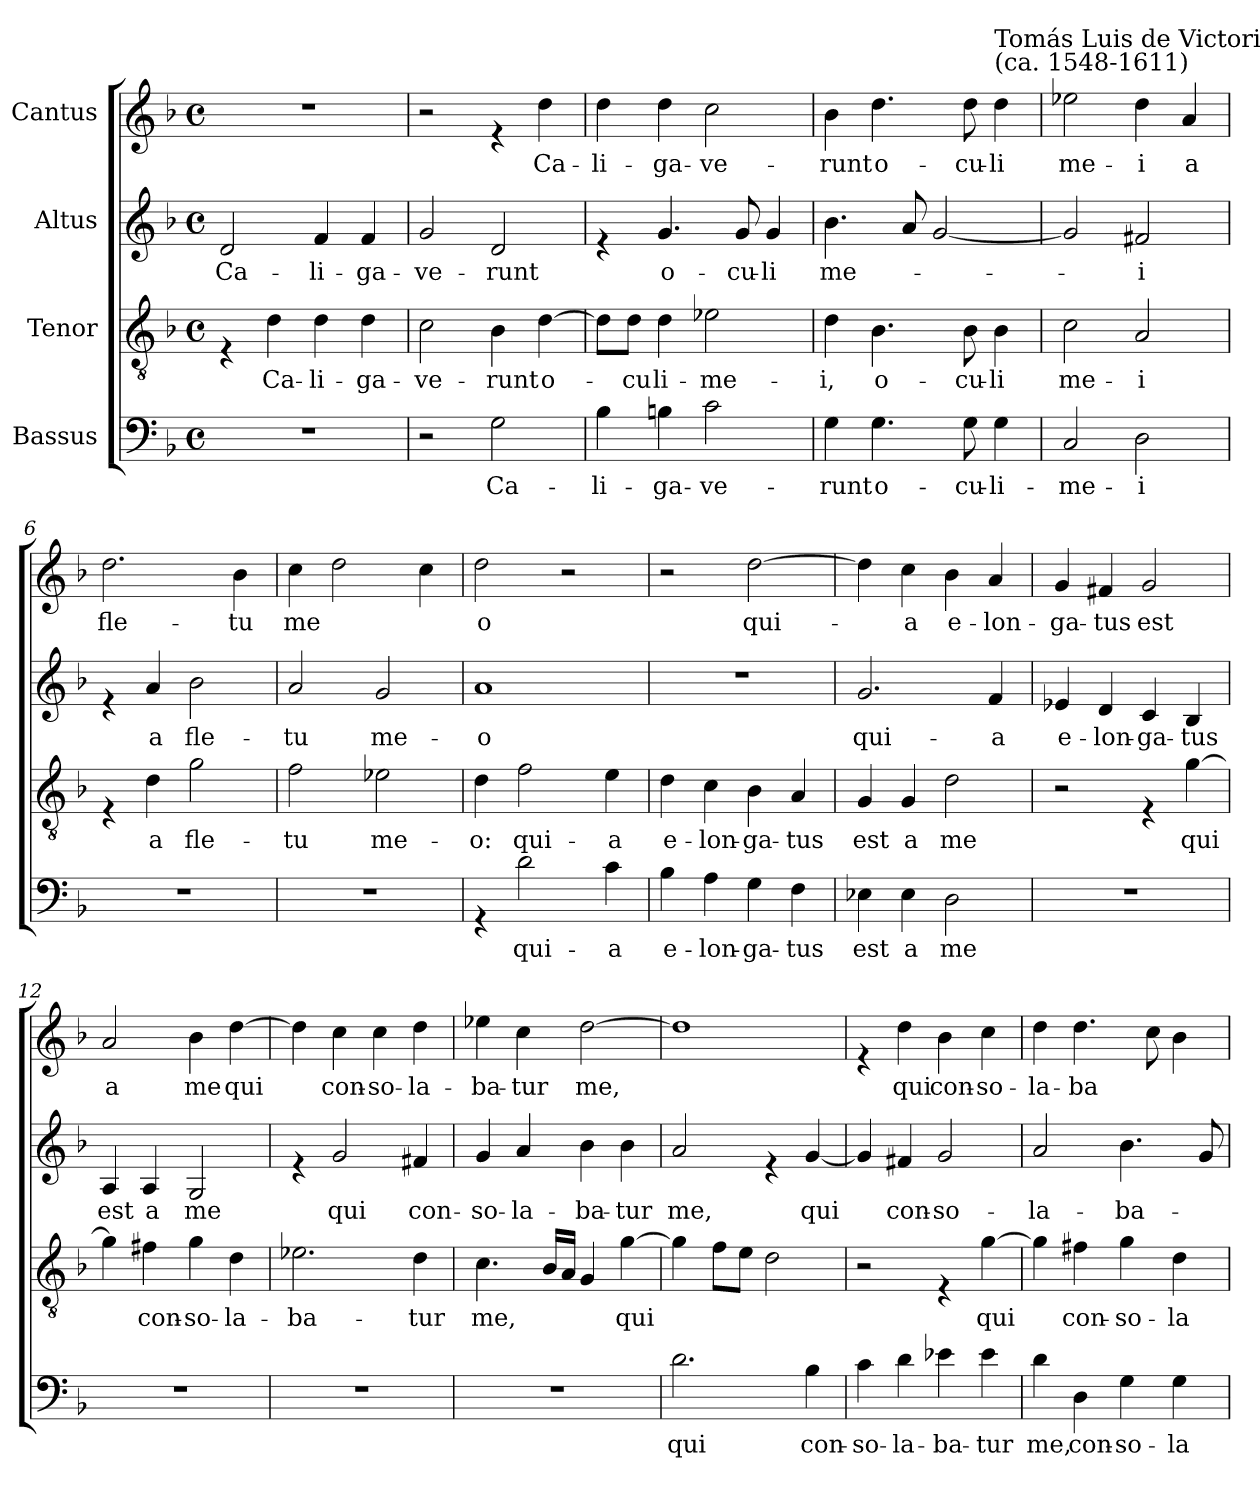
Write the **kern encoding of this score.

**kern	**text	**kern	**text	**kern	**text	**kern	**text
*part4	*part4	*part3	*part3	*part2	*part2	*part1	*part1
*staff4	*staff4	*staff3	*staff3	*staff2	*staff2	*staff1	*staff1
*I"Bassus	*	*I"Tenor	*	*I"Altus	*	*I"Cantus	*
*clefF4	*	*clefGv2	*	*clefG2	*	*clefG2	*
*k[b-]	*	*k[b-]	*	*k[b-]	*	*k[b-]	*
*F:	*	*F:	*	*F:	*	*F:	*
*M4/4	*	*M4/4	*	*M4/4	*	*M4/4	*
*met(c)	*	*met(c)	*	*met(c)	*	*met(c)	*
=1	=1	=1	=1	=1	=1	=1	=1
!	!	!	!	!	!LO:LY:b	!	!
1r	.	4rE	.	2d/	Ca-	1r	.
!	!	!	!LO:LY:b	!	!	!	!
.	.	4d\	Ca-	.	.	.	.
!	!	!	!LO:LY:b	!	!LO:LY:b	!	!
.	.	4d\	-li-	4f/	-li-	.	.
!	!	!	!LO:LY:b	!	!LO:LY:b	!	!
.	.	4d\	-ga-	4f/	-ga-	.	.
=2	=2	=2	=2	=2	=2	=2	=2
!	!	!	!LO:LY:b	!	!LO:LY:b	!	!
2r	.	2c\	-ve-	2g/	-ve-	2r	.
!	!LO:LY:b	!	!LO:LY:b	!	!LO:LY:b	!	!
2G\	Ca-	4B-\	-runt	2d/	-runt	4re	.
!	!	!	!LO:LY:b	!	!	!	!LO:LY:b
.	.	[>4d\	o-	.	.	4dd\	Ca-
=3	=3	=3	=3	=3	=3	=3	=3
!	!LO:LY:b	!	!	!	!	!	!LO:LY:b
4B-\	-li-	8d\L]	.	4re	.	4dd\	-li-
!	!	!	!LO:LY:b	!	!	!	!
.	.	8d\J	-cu	.	.	.	.
!	!LO:LY:b	!	!LO:LY:b	!	!LO:LY:b	!	!LO:LY:b
4Bn\	-ga-	4d\	li-	4.g/	o-	4dd\	-ga-
!	!LO:LY:b	!	!LO:LY:b	!	!	!	!LO:LY:b
2c\	-ve-	2e-X\	-me-	.	.	2cc\	-ve-
!	!	!	!	!	!LO:LY:b	!	!
.	.	.	.	8g/	-cu-	.	.
!	!	!	!	!	!LO:LY:b	!	!
.	.	.	.	4g/	-li	.	.
=4	=4	=4	=4	=4	=4	=4	=4
!	!LO:LY:b	!	!LO:LY:b	!	!LO:LY:b	!	!LO:LY:b
4G\	-runt	4d\	-i,	4.b-\	me-	4b-\	-runt
!	!LO:LY:b	!	!LO:LY:b	!	!	!	!LO:LY:b
4.G\	o-	4.B-\	o-	.	.	4.dd\	o-
.	.	.	.	8a/	.	.	.
.	.	.	.	[<2g/	.	.	.
!	!LO:LY:b	!	!LO:LY:b	!	!	!	!LO:LY:b
8G\	-cu-	8B-\	-cu-	.	.	8dd\	-cu-
!	!	!	!	!	!	!LO:TX:a:t=Tomás Luis de Victoria\n(ca. 1548-1611)	!
!	!LO:LY:b	!	!LO:LY:b	!	!	!	!LO:LY:b
4G\	-li-	4B-\	-li	.	.	4dd\	-li
=5	=5	=5	=5	=5	=5	=5	=5
!	!LO:LY:b	!	!LO:LY:b	!	!	!	!LO:LY:b
2C/	-me-	2c\	me-	2g/]	.	2ee-X\	me-
!	!LO:LY:b	!	!LO:LY:b	!	!LO:LY:b	!	!LO:LY:b
2D\	-i	2A/	-i	2f#X/	-i	4dd\	-i
!	!	!	!	!	!	!	!LO:LY:b
.	.	.	.	.	.	4a/	a
!!LO:LB:g=z
=6	=6	=6	=6	=6	=6	=6	=6
!	!	!	!	!	!	!	!LO:LY:b
1r	.	4rE	.	4re	.	2.dd\	fle-
!	!	!	!LO:LY:b	!	!LO:LY:b	!	!
.	.	4d\	a	4a/	a	.	.
!	!	!	!LO:LY:b	!	!LO:LY:b	!	!
.	.	2g\	fle-	2b-\	fle-	.	.
!	!	!	!	!	!	!	!LO:LY:b
.	.	.	.	.	.	4b-\	-tu
=7	=7	=7	=7	=7	=7	=7	=7
!	!	!	!LO:LY:b	!	!LO:LY:b	!	!LO:LY:b
1r	.	2f\	-tu	2a/	-tu	4cc\	me
.	.	.	.	.	.	2dd\	.
!	!	!	!LO:LY:b	!	!LO:LY:b	!	!
.	.	2e-X\	me-	2g/	me-	.	.
.	.	.	.	.	.	4cc\	.
=8	=8	=8	=8	=8	=8	=8	=8
!	!	!	!LO:LY:b	!	!LO:LY:b	!	!LO:LY:b
4rGG	.	4d\	-o:	1a	-o	2dd\	o
!	!LO:LY:b	!	!LO:LY:b	!	!	!	!
2d\	qui-	2f\	qui-	.	.	.	.
.	.	.	.	.	.	2r	.
!	!LO:LY:b	!	!LO:LY:b	!	!	!	!
4c\	-a	4e\	-a	.	.	.	.
=9	=9	=9	=9	=9	=9	=9	=9
!	!LO:LY:b	!	!LO:LY:b	!	!	!	!
4B-\	e-	4d\	e-	1r	.	2r	.
!	!LO:LY:b	!	!LO:LY:b	!	!	!	!
4A\	-lon-	4c\	-lon-	.	.	.	.
!	!LO:LY:b	!	!LO:LY:b	!	!	!	!LO:LY:b
4G\	-ga-	4B-\	-ga-	.	.	[>2dd\	qui-
!	!LO:LY:b	!	!LO:LY:b	!	!	!	!
4F\	-tus	4A/	-tus	.	.	.	.
=10	=10	=10	=10	=10	=10	=10	=10
!	!LO:LY:b	!	!LO:LY:b	!	!LO:LY:b	!	!
4E-X\	est	4G/	est	2.g/	qui-	4dd\]	.
!	!LO:LY:b	!	!LO:LY:b	!	!	!	!LO:LY:b
4E-\	a	4G/	a	.	.	4cc\	-a
!	!LO:LY:b	!	!LO:LY:b	!	!	!	!LO:LY:b
2D\	me	2d\	me	.	.	4b-\	e-
!	!	!	!	!	!LO:LY:b	!	!LO:LY:b
.	.	.	.	4f/	-a	4a/	-lon-
=11	=11	=11	=11	=11	=11	=11	=11
!	!	!	!	!	!LO:LY:b	!	!LO:LY:b
1r	.	2r	.	4e-X/	e-	4g/	-ga-
!	!	!	!	!	!LO:LY:b	!	!LO:LY:b
.	.	.	.	4d/	-lon-	4f#X/	-tus
!	!	!	!	!	!LO:LY:b	!	!LO:LY:b
.	.	4rE	.	4c/	-ga-	2g/	est
!	!	!	!LO:LY:b	!	!LO:LY:b	!	!
.	.	[>4g\	qui	4B-/	-tus	.	.
!!LO:LB:g=z
=12	=12	=12	=12	=12	=12	=12	=12
!	!	!	!	!	!LO:LY:b	!	!LO:LY:b
1r	.	4g\]	.	4A/	est	2a/	a
!	!	!	!LO:LY:b	!	!LO:LY:b	!	!
.	.	4f#X\	con-	4A/	a	.	.
!	!	!	!LO:LY:b	!	!LO:LY:b	!	!LO:LY:b
.	.	4g\	-so-	2G/	me	4b-\	me
!	!	!	!LO:LY:b	!	!	!	!LO:LY:b
.	.	4d\	-la-	.	.	[>4dd\	qui
=13	=13	=13	=13	=13	=13	=13	=13
!	!	!	!LO:LY:b	!	!	!	!
1r	.	2.e-X\	-ba-	4re	.	4dd\]	.
!	!	!	!	!	!LO:LY:b	!	!LO:LY:b
.	.	.	.	2g/	qui	4cc\	con-
!	!	!	!	!	!	!	!LO:LY:b
.	.	.	.	.	.	4cc\	-so-
!	!	!	!LO:LY:b	!	!LO:LY:b	!	!LO:LY:b
.	.	4d\	-tur	4f#X/	con-	4dd\	-la-
=14	=14	=14	=14	=14	=14	=14	=14
!	!	!	!LO:LY:b	!	!LO:LY:b	!	!LO:LY:b
1r	.	4.c\	me,	4g/	-so-	4ee-X\	-ba-
!	!	!	!	!	!LO:LY:b	!	!LO:LY:b
.	.	.	.	4a/	-la-	4cc\	-tur
.	.	16B-/LL	.	.	.	.	.
.	.	16A/JJ	.	.	.	.	.
!	!	!	!	!	!LO:LY:b	!	!LO:LY:b
.	.	4G/	.	4b-\	-ba-	[>2dd\	me,
!	!	!	!LO:LY:b	!	!LO:LY:b	!	!
.	.	[>4g\	qui	4b-\	-tur	.	.
=15	=15	=15	=15	=15	=15	=15	=15
!	!LO:LY:b	!	!	!	!LO:LY:b	!	!
2.d\	qui	4g\]	.	2a/	me,	1dd]	.
.	.	8f\L	.	.	.	.	.
.	.	8e\J	.	.	.	.	.
.	.	2d\	.	4re	.	.	.
!	!LO:LY:b	!	!	!	!LO:LY:b	!	!
4B-\	con-	.	.	[<4g/	qui	.	.
=16	=16	=16	=16	=16	=16	=16	=16
!	!LO:LY:b	!	!	!	!	!	!
4c\	-so-	2r	.	4g/]	.	4re	.
!	!LO:LY:b	!	!	!	!LO:LY:b	!	!LO:LY:b
4d\	-la-	.	.	4f#X/	con-	4dd\	qui
!	!LO:LY:b	!	!	!	!LO:LY:b	!	!LO:LY:b
4e-X\	-ba-	4rE	.	2g/	-so-	4b-\	con-
!	!LO:LY:b	!	!LO:LY:b	!	!	!	!LO:LY:b
4e-\	-tur	[>4g\	qui	.	.	4cc\	-so-
!!LO:LB:g=z
=17	=17	=17	=17	=17	=17	=17	=17
!	!LO:LY:b	!	!	!	!LO:LY:b	!	!LO:LY:b
4d\	me,	4g\]	.	2a/	-la-	4dd\	-la-
!	!LO:LY:b	!	!LO:LY:b	!	!	!	!LO:LY:b
4D\	con-	4f#X\	con-	.	.	4.dd\	-ba
!	!LO:LY:b	!	!LO:LY:b	!	!LO:LY:b	!	!
4G\	-so-	4g\	-so-	4.b-\	-ba-	.	.
.	.	.	.	.	.	8cc\	.
!	!LO:LY:b	!	!LO:LY:b	!	!	!	!
4G\	-la-	4d\	-la-	.	.	4b-\	.
.	.	.	.	8g/	.	.	.
=	=	=	=	=	=	=	=
*-	*-	*-	*-	*-	*-	*-	*-
